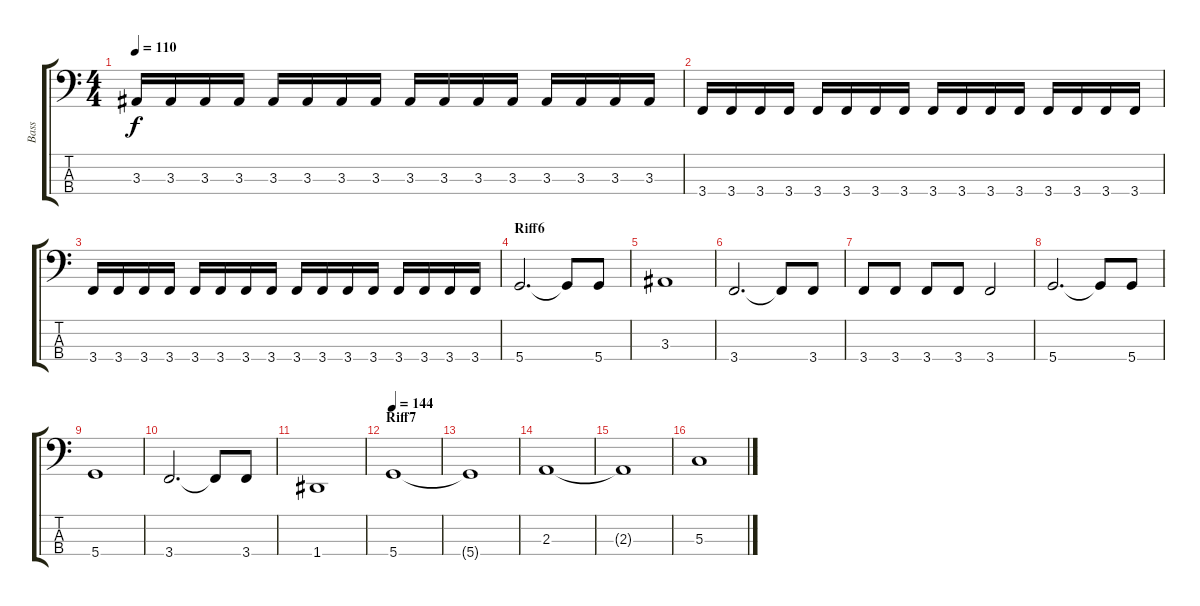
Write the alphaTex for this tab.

\track ("Bass" "Bass") {instrument electricbassfinger}
\staff {score tabs}
\tuning (F2 C2 G1 D1) {hide}
\ts (4 4)
\tempo 110
\clef f4
\ks c
3.3.16{dy f} 3.3.16 3.3.16 3.3.16 3.3.16 3.3.16 3.3.16 3.3.16 3.3.16 3.3.16 3.3.16 3.3.16 3.3.16 3.3.16 3.3.16 3.3.16 |
3.4.16 3.4.16 3.4.16 3.4.16 3.4.16 3.4.16 3.4.16 3.4.16 3.4.16 3.4.16 3.4.16 3.4.16 3.4.16 3.4.16 3.4.16 3.4.16 |
3.4.16 3.4.16 3.4.16 3.4.16 3.4.16 3.4.16 3.4.16 3.4.16 3.4.16 3.4.16 3.4.16 3.4.16 3.4.16 3.4.16 3.4.16 3.4.16 |
\section ("" "Riff6")
5.4.2{d} 5.4{t}.8 5.4.8 |
3.3.1 |
3.4.2{d} 3.4{t}.8 3.4.8 |
3.4.8 3.4.8 3.4.8 3.4.8 3.4.2 |
5.4.2{d} 5.4{t}.8 5.4.8 |
5.4.1 |
3.4.2{d} 3.4{t}.8 3.4.8 |
1.4.1 |
\section ("" "Riff7")
\tempo 144
5.4.1 |
5.4{t}.1 |
2.3.1 |
2.3{t}.1 |
5.3.1
